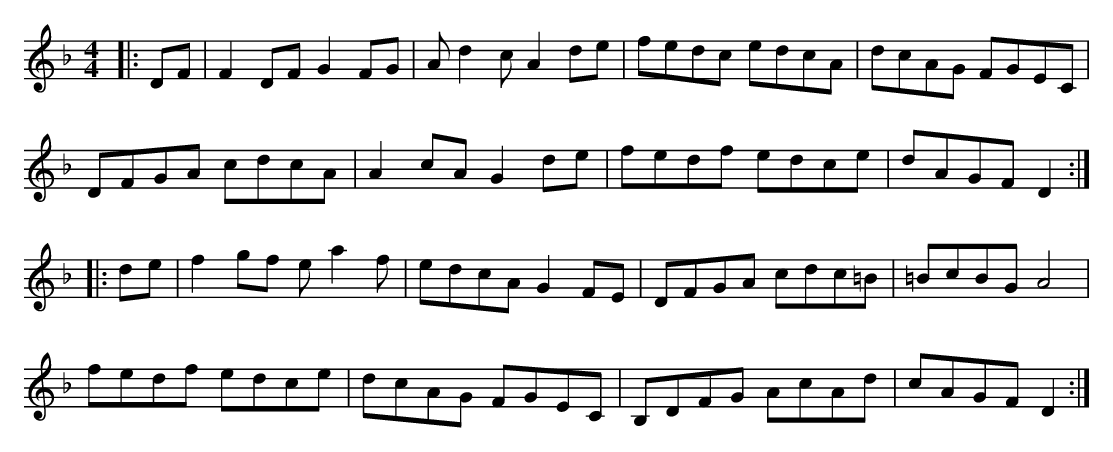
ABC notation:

X:1
M:4/4
K:Dmin
|:DF|F2DF G2FG|Ad2c A2de|fedc edcA|dcAG FGEC|
DFGA cdcA|A2cA G2de|fedf edce|dAGF D2:|
|:de|f2gf ea2f|edcA G2FE|DFGA cdc=B|=BcBG A4|
fedf edce|dcAG FGEC|B,DFG AcAd|cAGF D2:|
